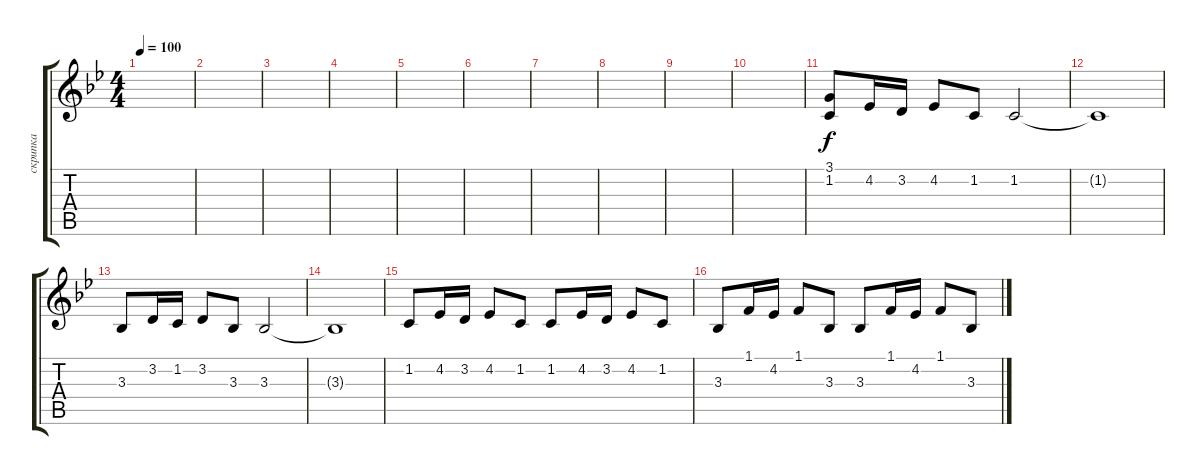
\track ("скрипка" "скрипка") {instrument viola}
\staff {score tabs}
\tuning (E4 B3 G3 D3 A2 E2) {hide}
\ts (4 4)
\tempo 100
\clef g2
\ks gminor
|
|
|
|
|
|
|
|
|
|
(3.1 1.2).8 4.2.16 3.2.16 4.2.8 1.2.8 1.2.2 |
1.2{t}.1 |
3.3.8 3.2.16 1.2.16 3.2.8 3.3.8 3.3.2 |
3.3{t}.1 |
1.2.8 4.2.16 3.2.16 4.2.8 1.2.8 1.2.8 4.2.16 3.2.16 4.2.8 1.2.8 |
3.3.8 1.1.16 4.2.16 1.1.8 3.3.8 3.3.8 1.1.16 4.2.16 1.1.8 3.3.8
